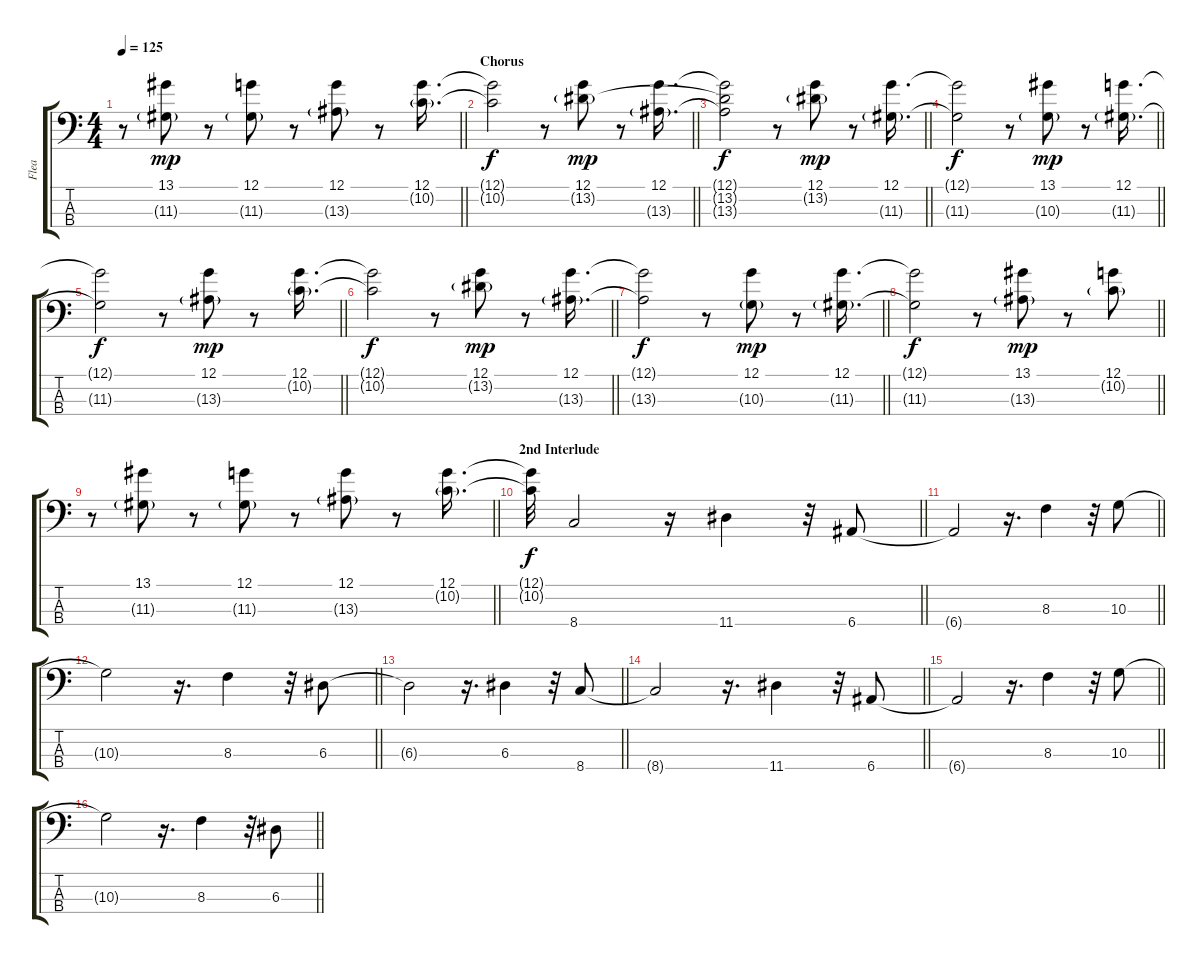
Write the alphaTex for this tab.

\track ("Flea" "Flea") {instrument electricbassfinger}
\staff {score tabs}
\tuning (G2 D2 A1 E1) {hide}
\ts (4 4)
\tempo 125
\clef f4
\barLineRight lightlight
\ks c
r.8{dy mp} (13.1 11.3{g}).8 r.8 (12.1 11.3{g}).8 r.8 (12.1 13.3{g}).8 r.8 (12.1 10.2{g}).16{d} |
\section ("" "Chorus")
\barLineRight lightlight
(12.1{t} 10.2{t}).2{dy f} r.8 (12.1 13.2{g}).8{dy mp} r.8 (12.1 13.3{g}).16{d} |
\barLineRight lightlight
(12.1{t} 13.2{t} 13.3{t}).2{dy f} r.8 (12.1 13.2{g}).8{dy mp} r.8 (12.1 11.3{g}).16{d} |
\barLineRight lightlight
(12.1{t} 11.3{t}).2{dy f} r.8 (13.1 10.3{g}).8{dy mp} r.8 (12.1 11.3{g}).16{d} |
\barLineRight lightlight
(12.1{t} 11.3{t}).2{dy f} r.8 (12.1 13.3{g}).8{dy mp} r.8 (12.1 10.2{g}).16{d} |
\barLineRight lightlight
(12.1{t} 10.2{t}).2{dy f} r.8 (12.1 13.2{g}).8{dy mp} r.8 (12.1 13.3{g}).16{d} |
\barLineRight lightlight
(12.1{t} 13.3{t}).2{dy f} r.8 (12.1 10.3{g}).8{dy mp} r.8 (12.1 11.3{g}).16{d} |
\barLineRight lightlight
(12.1{t} 11.3{t}).2{dy f} r.8 (13.1 13.3{g}).8{dy mp} r.8 (12.1 10.2{g}).8 |
\barLineRight lightlight
r.8 (13.1 11.3{g}).8 r.8 (12.1 11.3{g}).8 r.8 (12.1 13.3{g}).8 r.8 (12.1 10.2{g}).16{d} |
\section ("" "2nd Interlude")
\barLineRight lightlight
(12.1{t} 10.2{t}).32{dy f} 8.4.2 r.16 11.4.4 r.32 6.4.8 |
\barLineRight lightlight
6.4{t}.2 r.16{d} 8.3.4 r.32 10.3.8 |
\barLineRight lightlight
10.3{t}.2 r.16{d} 8.3.4 r.32 6.3.8 |
\barLineRight lightlight
6.3{t}.2 r.16{d} 6.3.4 r.32 8.4.8 |
\barLineRight lightlight
8.4{t}.2 r.16{d} 11.4.4 r.32 6.4.8 |
\barLineRight lightlight
6.4{t}.2 r.16{d} 8.3.4 r.32 10.3.8 |
\barLineRight lightlight
10.3{t}.2 r.16{d} 8.3.4 r.32 6.3.8
